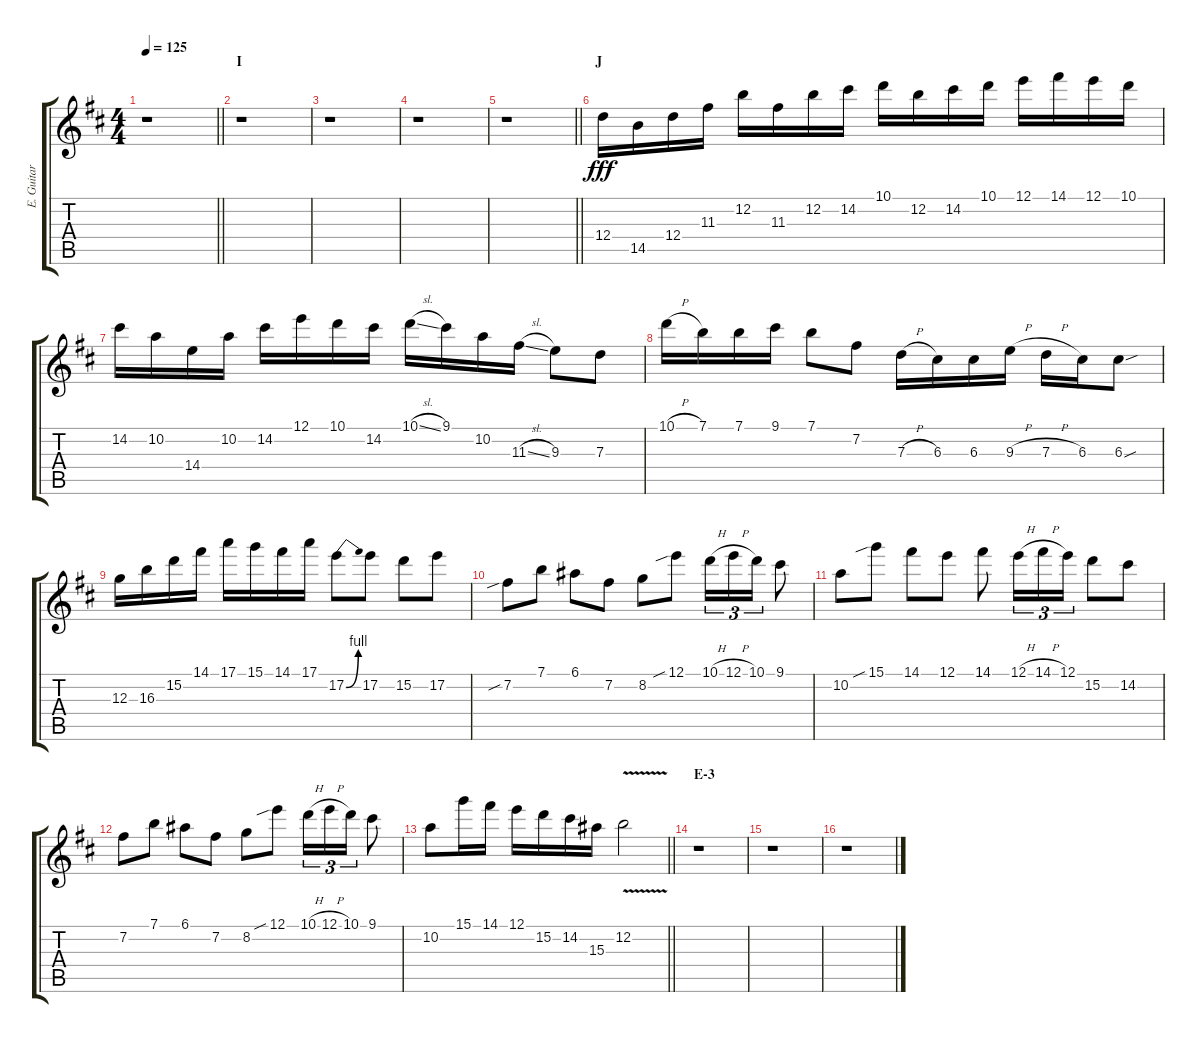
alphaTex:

\track ("E. Guitar III" "E. Guitar ") {instrument overdrivenguitar}
\staff {score tabs}
\tuning (E4 B3 G3 D3 A2 E2) {hide}
\ts (4 4)
\tempo 125
\clef g2
\barLineRight lightlight
\ks d
r.1{dy f} |
\section ("" "I")
r.1 |
r.1 |
r.1 |
\barLineRight lightlight
r.1 |
\section ("" "J")
12.4.16{dy fff} 14.5.16 12.4.16 11.3.16 12.2.16 11.3.16 12.2.16 14.2.16 10.1.16 12.2.16 14.2.16 10.1.16 12.1.16 14.1.16 12.1.16 10.1.16 |
14.2.16 10.2.16 14.4.16 10.2.16 14.2.16 12.1.16 10.1.16 14.2.16 10.1{sl}.16 9.1.16 10.2.16 11.3{sl}.16 9.3.8 7.3.8 |
10.1{h}.16 7.1.16 7.1.16 9.1.16 7.1.8 7.2.8 7.3{h}.16 6.3.16 6.3.16 9.3{h}.16 7.3{h}.16 6.3.16 6.3{sou}.8 |
12.3.16 16.3.16 15.2.16 14.1.16 17.1.16 15.1.16 14.1.16 17.1.16 17.2{be (bend 0 0 60 4)}.8 17.2.8 15.2.8 17.2.8 |
7.2{sib}.8 7.1.8 6.1.8 7.2.8 8.2.8 12.1{sib}.8 10.1{h}.16{tu (3 2)} 12.1{h}.16{tu (3 2)} 10.1.16{tu (3 2)} 9.1.8 |
10.2.8 15.1{sib}.8 14.1.8 12.1.8 14.1.8 12.1{h}.16{tu (3 2)} 14.1{h}.16{tu (3 2)} 12.1.16{tu (3 2)} 15.2.8 14.2.8 |
7.2.8 7.1.8 6.1.8 7.2.8 8.2.8 12.1{sib}.8 10.1{h}.16{tu (3 2)} 12.1{h}.16{tu (3 2)} 10.1.16{tu (3 2)} 9.1.8 |
\barLineRight lightlight
10.2.8 15.1.16 14.1.16 12.1.16 15.2.16 14.2.16 15.3.16 12.2{v}.2 |
\section ("" "E-3")
r.1 |
r.1 |
r.1
